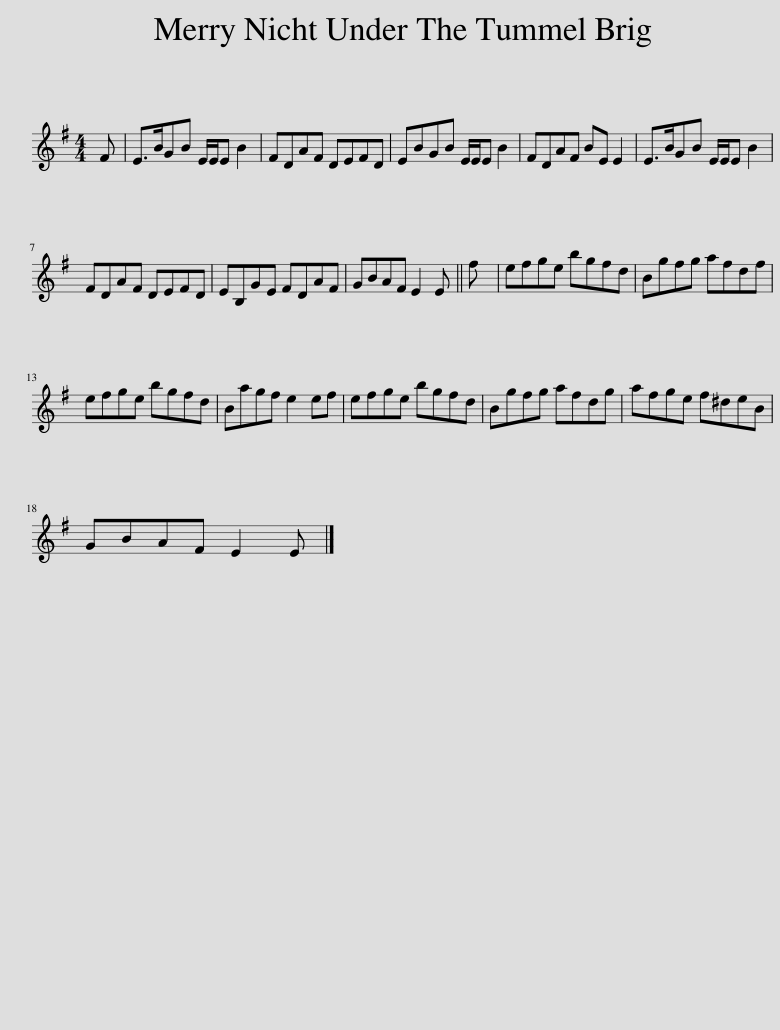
X:1
L:1/8
M:4/4
I:linebreak $
K:Emin
V:1 treble
V:1
 F | E>BGB E/E/E B2 | FDAF DEFD | EBGB E/E/E B2 | FDAF BE E2 | %5
 E>BGB E/E/E B2 |$ FDAF DEFD | EB,GE FDAF | GBAF E2 E || f | %10
 efge bgfd | Bgfg afdf |$ efge bgfd | Bagf e2 ef | efge bgfd | %15
 Bgfg afdg | afge f^deB |$ GBAF E2 E |] %18
